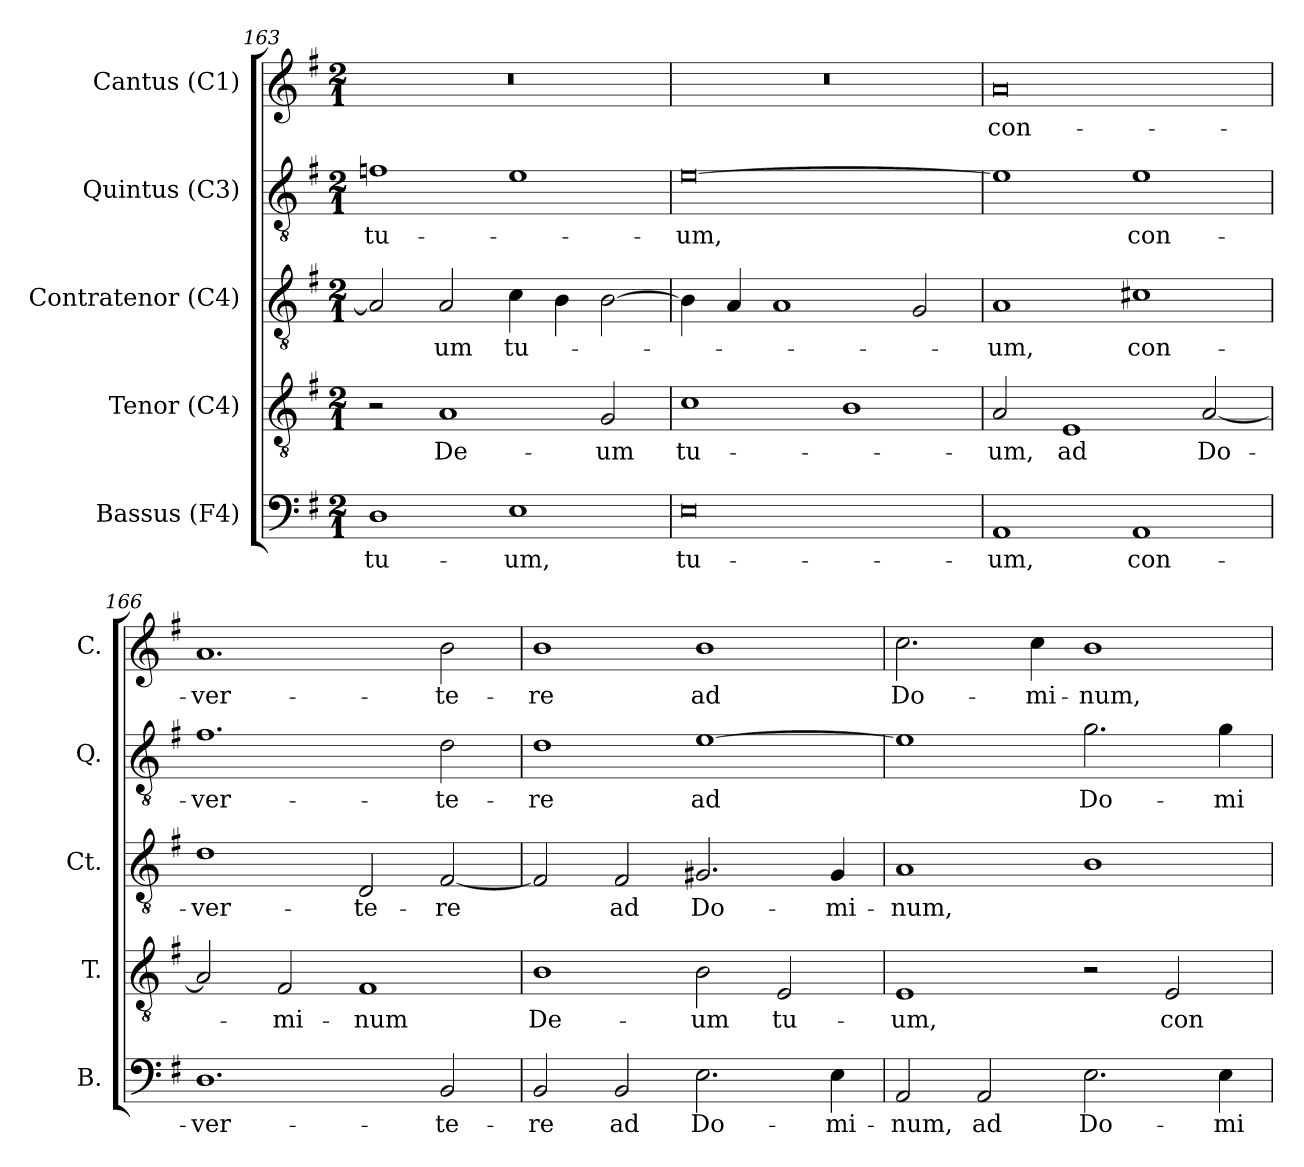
**kern	**text	**kern	**text	**kern	**text	**kern	**text	**kern	**text
*part5	*part5	*part4	*part4	*part3	*part3	*part2	*part2	*part1	*part1
*staff5	*staff5	*staff4	*staff4	*staff3	*staff3	*staff2	*staff2	*staff1	*staff1
*I"Bassus (F4)	*	*I"Tenor (C4)	*	*I"Contratenor (C4)	*	*I"Quintus (C3)	*	*I"Cantus (C1)	*
*I'B.	*	*I'T.	*	*I'Ct.	*	*I'Q.	*	*I'C.	*
!!LO:LB:g=z
*clefF4	*	*clefGv2	*	*clefGv2	*	*clefGv2	*	*clefG2	*
*	*	*	*	*ITrd7c12	*	*	*	*	*
*k[f#]	*	*k[f#]	*	*k[f#]	*	*k[f#]	*	*k[f#]	*
*G:	*	*G:	*	*G:	*	*G:	*	*G:	*
*M2/1	*	*M2/1	*	*M2/1	*	*M2/1	*	*M2/1	*
=163	=163	=163	=163	=163	=163	=163	=163	=163	=163
!	!LO:LY:b:color=#000000	!	!	!	!	!	!	!	!
!	!	!	!	!	!	!	!LO:LY:b:color=#000000	!LO:N:vis=1	!
1Di	tu-	2r	.	2AAi/]	.	1fni	tu-	0r	.
!	!	!	!LO:LY:b:color=#000000	!	!	!	!	!	!
!	!	!	!	!	!LO:LY:b:color=#000000	!	!	!	!
.	.	1Ai	De-	2AAi/	-um	.	.	.	.
!	!LO:LY:b:color=#000000	!	!	!	!	!	!	!	!
!	!	!	!	!	!LO:LY:b:color=#000000	!	!	!	!
1Ei	-um,	.	.	4Ci\	tu-	1ei	.	.	.
.	.	.	.	4BBi\	.	.	.	.	.
!	!	!	!LO:LY:b:color=#000000	!	!	!	!	!	!
.	.	2Gi/	-um	[2BBi\	.	.	.	.	.
=164	=164	=164	=164	=164	=164	=164	=164	=164	=164
!	!LO:LY:b:color=#000000	!	!	!	!	!	!	!	!
!	!	!	!LO:LY:b:color=#000000	!	!	!	!	!	!
!	!	!	!	!	!	!	!LO:LY:b:color=#000000	!LO:N:vis=1	!
0Ei	tu-	1ci	tu-	4BBi\]	.	[0ei	-um,	0r	.
.	.	.	.	4AAi/	.	.	.	.	.
.	.	.	.	1AAi	.	.	.	.	.
.	.	1Bi	.	.	.	.	.	.	.
.	.	.	.	2GGi/	.	.	.	.	.
=165	=165	=165	=165	=165	=165	=165	=165	=165	=165
!	!LO:LY:b:color=#000000	!	!	!	!	!	!	!	!
!	!	!	!LO:LY:b:color=#000000	!	!	!	!	!	!
!	!	!	!	!	!LO:LY:b:color=#000000	!	!	!	!
!	!	!	!	!	!	!	!	!	!LO:LY:b:color=#000000
1AAi	-um,	2Ai/	-um,	1AAi	-um,	1ei]	.	0ai	con-
!	!	!	!LO:LY:b:color=#000000	!	!	!	!	!	!
.	.	1Ei	ad	.	.	.	.	.	.
!	!LO:LY:b:color=#000000	!	!	!	!	!	!	!	!
!	!	!	!	!	!LO:LY:b:color=#000000	!	!	!	!
!	!	!	!	!	!	!	!LO:LY:b:color=#000000	!	!
1AAi	con-	.	.	1C#Xi	con-	1ei	con-	.	.
!	!	!	!LO:LY:b:color=#000000	!	!	!	!	!	!
.	.	[2Ai/	Do-	.	.	.	.	.	.
=166	=166	=166	=166	=166	=166	=166	=166	=166	=166
!	!LO:LY:b:color=#000000	!	!	!	!	!	!	!	!
!	!	!	!	!	!LO:LY:b:color=#000000	!	!	!	!
!	!	!	!	!	!	!	!LO:LY:b:color=#000000	!	!
!	!	!	!	!	!	!	!	!	!LO:LY:b:color=#000000
1.Di	-ver-	2Ai/]	.	1Di	-ver-	1.f#i	-ver-	1.ai	-ver-
!	!	!	!LO:LY:b:color=#000000	!	!	!	!	!	!
.	.	2F#i/	-mi-	.	.	.	.	.	.
!	!	!	!LO:LY:b:color=#000000	!	!	!	!	!	!
!	!	!	!	!	!LO:LY:b:color=#000000	!	!	!	!
.	.	1F#i	-num	2DDi/	-te-	.	.	.	.
!	!LO:LY:b:color=#000000	!	!	!	!	!	!	!	!
!	!	!	!	!	!LO:LY:b:color=#000000	!	!	!	!
!	!	!	!	!	!	!	!LO:LY:b:color=#000000	!	!
!	!	!	!	!	!	!	!	!	!LO:LY:b:color=#000000
2BBi/	-te-	.	.	[2FF#i/	-re	2di\	-te-	2bi\	-te-
=167	=167	=167	=167	=167	=167	=167	=167	=167	=167
!	!LO:LY:b:color=#000000	!	!	!	!	!	!	!	!
!	!	!	!LO:LY:b:color=#000000	!	!	!	!	!	!
!	!	!	!	!	!	!	!LO:LY:b:color=#000000	!	!
!	!	!	!	!	!	!	!	!	!LO:LY:b:color=#000000
2BBi/	-re	1Bi	De-	2FF#i/]	.	1di	-re	1bi	-re
!	!LO:LY:b:color=#000000	!	!	!	!	!	!	!	!
!	!	!	!	!	!LO:LY:b:color=#000000	!	!	!	!
2BBi/	ad	.	.	2FF#i/	ad	.	.	.	.
!	!LO:LY:b:color=#000000	!	!	!	!	!	!	!	!
!	!	!	!LO:LY:b:color=#000000	!	!	!	!	!	!
!	!	!	!	!	!LO:LY:b:color=#000000	!	!	!	!
!	!	!	!	!	!	!	!LO:LY:b:color=#000000	!	!
!	!	!	!	!	!	!	!	!	!LO:LY:b:color=#000000
2.Ei\	Do-	2Bi\	-um	2.GG#Xi/	Do-	[1ei	ad	1bi	ad
!	!	!	!LO:LY:b:color=#000000	!	!	!	!	!	!
.	.	2Ei/	tu-	.	.	.	.	.	.
!	!LO:LY:b:color=#000000	!	!	!	!	!	!	!	!
!	!	!	!	!	!LO:LY:b:color=#000000	!	!	!	!
4Ei\	-mi-	.	.	4GG#i/	-mi-	.	.	.	.
!!LO:PB:g=z
=168	=168	=168	=168	=168	=168	=168	=168	=168	=168
!	!LO:LY:b:color=#000000	!	!	!	!	!	!	!	!
!	!	!	!LO:LY:b:color=#000000	!	!	!	!	!	!
!	!	!	!	!	!LO:LY:b:color=#000000	!	!	!	!
!	!	!	!	!	!	!	!	!	!LO:LY:b:color=#000000
2AAi/	-num,	1Ei	-um,	1AAi	-num,	1ei]	.	2.cci\	Do-
!	!LO:LY:b:color=#000000	!	!	!	!	!	!	!	!
2AAi/	ad	.	.	.	.	.	.	.	.
!	!	!	!	!	!	!	!	!	!LO:LY:b:color=#000000
.	.	.	.	.	.	.	.	4cci\	-mi-
!	!LO:LY:b:color=#000000	!	!	!	!	!	!	!	!
!	!	!	!	!	!	!	!LO:LY:b:color=#000000	!	!
!	!	!	!	!	!	!	!	!	!LO:LY:b:color=#000000
2.Ei\	Do-	2r	.	1BBi	.	2.gi\	Do-	1bi	-num,
!	!	!	!LO:LY:b:color=#000000	!	!	!	!	!	!
.	.	2Ei/	con-	.	.	.	.	.	.
!	!LO:LY:b:color=#000000	!	!	!	!	!	!	!	!
!	!	!	!	!	!	!	!LO:LY:b:color=#000000	!	!
4Ei\	-mi-	.	.	.	.	4gi\	-mi-	.	.
=	=	=	=	=	=	=	=	=	=
*-	*-	*-	*-	*-	*-	*-	*-	*-	*-
